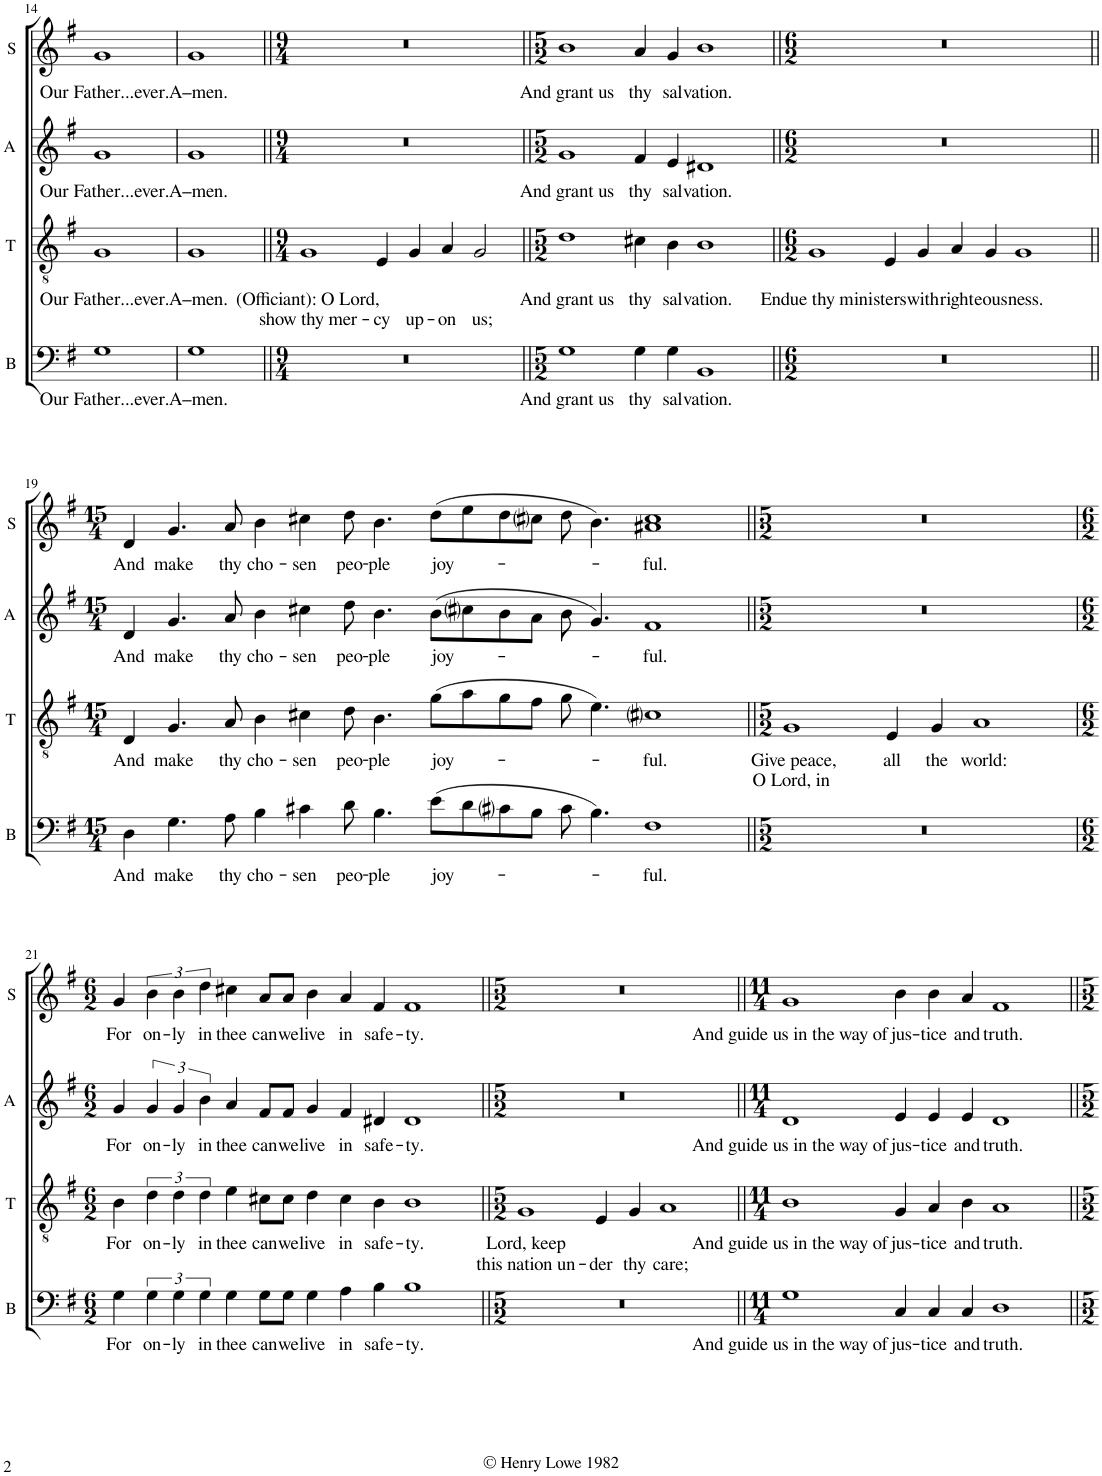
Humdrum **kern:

**kern	**text	**kern	**text	**text	**kern	**text	**kern	**text
*part4	*part4	*part3	*part3	*part3	*part2	*part2	*part1	*part1
*staff4	*staff4	*staff3	*staff3	*staff3	*staff2	*staff2	*staff1	*staff1
*I"Bass	*	*I"Tenor	*	*	*I"Alto	*	*I"Soprano	*
*I'B	*	*I'T	*	*	*I'A	*	*I'S	*
!!LO:PB:g=z
*clefF4	*	*clefGv2	*	*	*clefG2	*	*clefG2	*
*k[f#]	*	*k[f#]	*	*	*k[f#]	*	*k[f#]	*
*M4/4	*	*M4/4	*	*	*M4/4	*	*M4/4	*
*met(c)	*	*met(c)	*	*	*met(c)	*	*met(c)	*
=14	=14	=14	=14	=14	=14	=14	=14	=14
!	!LO:LY:b	!	!LO:LY:b	!	!	!LO:LY:b	!	!LO:LY:b
1G	Our Father...ever.	1G	Our Father...ever.	.	1g	Our Father...ever.	1g	Our Father...ever.
=15	=15	=15	=15	=15	=15	=15	=15	=15
!	!LO:LY:b	!	!LO:LY:b	!	!	!LO:LY:b	!	!LO:LY:b
1G	A–men.	1G	A–men.	.	1g	A–men.	1g	A–men.
=16||	=16||	=16||	=16||	=16||	=16||	=16||	=16||	=16||
*M9/4	*	*M9/4	*	*	*M9/4	*	*M9/4	*
!	!	!	!LO:LY:b	!LO:LY:b	!	!	!	!
4%9r	.	1G	(Officiant): O Lord,	show thy mer-	4%9r	.	4%9r	.
!	!	!	!	!LO:LY:b	!	!	!	!
.	.	4E/	.	-cy	.	.	.	.
!	!	!	!	!LO:LY:b	!	!	!	!
.	.	4G/	.	up-	.	.	.	.
!	!	!	!	!LO:LY:b	!	!	!	!
.	.	4A/	.	-on	.	.	.	.
!	!	!	!	!LO:LY:b	!	!	!	!
.	.	2G/	.	us;	.	.	.	.
=17||	=17||	=17||	=17||	=17||	=17||	=17||	=17||	=17||
*M5/2	*	*M5/2	*	*	*M5/2	*	*M5/2	*
!	!LO:LY:b	!	!LO:LY:b	!	!	!LO:LY:b	!	!LO:LY:b
1G	And grant us	1d	And grant us	.	1g	And grant us	1b	And grant us
!	!LO:LY:b	!	!LO:LY:b	!	!	!LO:LY:b	!	!LO:LY:b
4G\	thy	4c#X\	thy	.	4f#/	thy	4a/	thy
!	!LO:LY:b	!	!LO:LY:b	!	!	!LO:LY:b	!	!LO:LY:b
4G\	sal-	4B\	sal-	.	4e/	sal-	4g/	sal-
!	!LO:LY:b	!	!LO:LY:b	!	!	!LO:LY:b	!	!LO:LY:b
1BB	-vation.	1B	-vation.	.	1d#X	-vation.	1b	-vation.
=18||	=18||	=18||	=18||	=18||	=18||	=18||	=18||	=18||
*M6/2	*	*M6/2	*	*	*M6/2	*	*M6/2	*
!	!	!	!LO:LY:b	!	!	!	!	!
0.r	.	1G	Endue thy mini-	.	0.r	.	0.r	.
!	!	!	!LO:LY:b	!	!	!	!	!
.	.	4E/	-sters	.	.	.	.	.
!	!	!	!LO:LY:b	!	!	!	!	!
.	.	4G/	with	.	.	.	.	.
!	!	!	!LO:LY:b	!	!	!	!	!
.	.	4A/	right-	.	.	.	.	.
!	!	!	!LO:LY:b	!	!	!	!	!
.	.	4G/	-eous-	.	.	.	.	.
!	!	!	!LO:LY:b	!	!	!	!	!
.	.	1G	-ness.	.	.	.	.	.
!!LO:LB:g=z
=19||	=19||	=19||	=19||	=19||	=19||	=19||	=19||	=19||
*M15/4	*	*M15/4	*	*	*M15/4	*	*M15/4	*
!	!LO:LY:b	!	!LO:LY:b	!	!	!LO:LY:b	!	!LO:LY:b
4D\	And	4D/	And	.	4d/	And	4d/	And
!	!LO:LY:b	!	!LO:LY:b	!	!	!LO:LY:b	!	!LO:LY:b
4.G\	make	4.G/	make	.	4.g/	make	4.g/	make
!	!LO:LY:b	!	!LO:LY:b	!	!	!LO:LY:b	!	!LO:LY:b
8A\	thy	8A/	thy	.	8a/	thy	8a/	thy
!	!LO:LY:b	!	!LO:LY:b	!	!	!LO:LY:b	!	!LO:LY:b
4B\	cho-	4B\	cho-	.	4b\	cho-	4b\	cho-
!	!LO:LY:b	!	!LO:LY:b	!	!	!LO:LY:b	!	!LO:LY:b
4c#X\	-sen	4c#X\	-sen	.	4cc#X\	-sen	4cc#X\	-sen
!	!LO:LY:b	!	!LO:LY:b	!	!	!LO:LY:b	!	!LO:LY:b
8d\	peo-	8d\	peo-	.	8dd\	peo-	8dd\	peo-
!	!LO:LY:b	!	!LO:LY:b	!	!	!LO:LY:b	!	!LO:LY:b
4.B\	-ple	4.B\	-ple	.	4.b\	-ple	4.b\	-ple
!	!LO:LY:b	!	!LO:LY:b	!	!	!LO:LY:b	!	!LO:LY:b
(8e\L	joy-	(8g\L	joy-	.	(8b\L	joy-	(8dd\L	joy-
8d\	.	8a\	.	.	8cc#i\	.	8ee\	.
8c#i\	.	8g\	.	.	8b\	.	8dd\	.
8B\J	.	8f#\J	.	.	8a\J	.	8cc#i\J	.
8c#\	.	8g\	.	.	8b\	.	8dd\	.
4.B\)	.	4.e\)	.	.	4.g/)	.	4.b\)	.
!	!LO:LY:b	!	!LO:LY:b	!	!	!LO:LY:b	!	!LO:LY:b
1F#	-ful.	1c#i	-ful.	.	1f#	-ful.	1a#X 1cc#	-ful.
=20||	=20||	=20||	=20||	=20||	=20||	=20||	=20||	=20||
*M5/2	*	*M5/2	*	*	*M5/2	*	*M5/2	*
!	!	!	!LO:LY:b	!LO:LY:b	!	!	!	!
2%5r	.	1G	Give peace,	O Lord, in	2%5r	.	2%5r	.
!	!	!	!LO:LY:b	!	!	!	!	!
.	.	4E/	all	.	.	.	.	.
!	!	!	!LO:LY:b	!	!	!	!	!
.	.	4G/	the	.	.	.	.	.
!	!	!	!LO:LY:b	!	!	!	!	!
.	.	1A	world:	.	.	.	.	.
!!LO:LB:g=z
=21	=21	=21	=21	=21	=21	=21	=21	=21
*M6/2	*	*M6/2	*	*	*M6/2	*	*M6/2	*
!	!LO:LY:b	!	!LO:LY:b	!	!	!LO:LY:b	!	!LO:LY:b
4G\	For	4B\	For	.	4g/	For	4g/	For
!	!LO:LY:b	!	!LO:LY:b	!	!	!LO:LY:b	!	!LO:LY:b
6G\	on-	6d\	on-	.	6g/	on-	6b\	on-
!	!LO:LY:b	!	!LO:LY:b	!	!	!LO:LY:b	!	!LO:LY:b
6G\	-ly	6d\	-ly	.	6g/	-ly	6b\	-ly
!	!LO:LY:b	!	!LO:LY:b	!	!	!LO:LY:b	!	!LO:LY:b
6G\	in	6d\	in	.	6b\	in	6dd\	in
!	!LO:LY:b	!	!LO:LY:b	!	!	!LO:LY:b	!	!LO:LY:b
4G\	thee	4e\	thee	.	4a/	thee	4cc#X\	thee
!	!LO:LY:b	!	!LO:LY:b	!	!	!LO:LY:b	!	!LO:LY:b
8G\L	can	8c#X\L	can	.	8f#/L	can	8a/L	can
!	!LO:LY:b	!	!LO:LY:b	!	!	!LO:LY:b	!	!LO:LY:b
8G\J	we	8c#\J	we	.	8f#/J	we	8a/J	we
!	!LO:LY:b	!	!LO:LY:b	!	!	!LO:LY:b	!	!LO:LY:b
4G\	live	4d\	live	.	4g/	live	4b\	live
!	!LO:LY:b	!	!LO:LY:b	!	!	!LO:LY:b	!	!LO:LY:b
4A\	in	4c#\	in	.	4f#/	in	4a/	in
!	!LO:LY:b	!	!LO:LY:b	!	!	!LO:LY:b	!	!LO:LY:b
4B\	safe-	4B\	safe-	.	4d#X/	safe-	4f#/	safe-
!	!LO:LY:b	!	!LO:LY:b	!	!	!LO:LY:b	!	!LO:LY:b
1B	-ty.	1B	-ty.	.	1d#	-ty.	1f#	-ty.
=22||	=22||	=22||	=22||	=22||	=22||	=22||	=22||	=22||
*M5/2	*	*M5/2	*	*	*M5/2	*	*M5/2	*
!	!	!	!LO:LY:b	!LO:LY:b	!	!	!	!
2%5r	.	1G	Lord, keep	this nation un-	2%5r	.	2%5r	.
!	!	!	!	!LO:LY:b	!	!	!	!
.	.	4E/	.	-der	.	.	.	.
!	!	!	!	!LO:LY:b	!	!	!	!
.	.	4G/	.	thy	.	.	.	.
!	!	!	!	!LO:LY:b	!	!	!	!
.	.	1A	.	care;	.	.	.	.
=23||	=23||	=23||	=23||	=23||	=23||	=23||	=23||	=23||
*M11/4	*	*M11/4	*	*	*M11/4	*	*M11/4	*
!	!LO:LY:b	!	!LO:LY:b	!	!	!LO:LY:b	!	!LO:LY:b
1G	And guide us in the way of	1B	And guide us in the way of	.	1d	And guide us in the way of	1g	And guide us in the way of
!	!LO:LY:b	!	!LO:LY:b	!	!	!LO:LY:b	!	!LO:LY:b
4C/	jus-	4G/	jus-	.	4e/	jus-	4b\	jus-
!	!LO:LY:b	!	!LO:LY:b	!	!	!LO:LY:b	!	!LO:LY:b
4C/	-tice	4A/	-tice	.	4e/	-tice	4b\	-tice
!	!LO:LY:b	!	!LO:LY:b	!	!	!LO:LY:b	!	!LO:LY:b
4C/	and	4B\	and	.	4e/	and	4a/	and
!	!LO:LY:b	!	!LO:LY:b	!	!	!LO:LY:b	!	!LO:LY:b
1D	truth.	1A	truth.	.	1d	truth.	1f#	truth.
=||	=||	=||	=||	=||	=||	=||	=||	=||
*-	*-	*-	*-	*-	*-	*-	*-	*-
